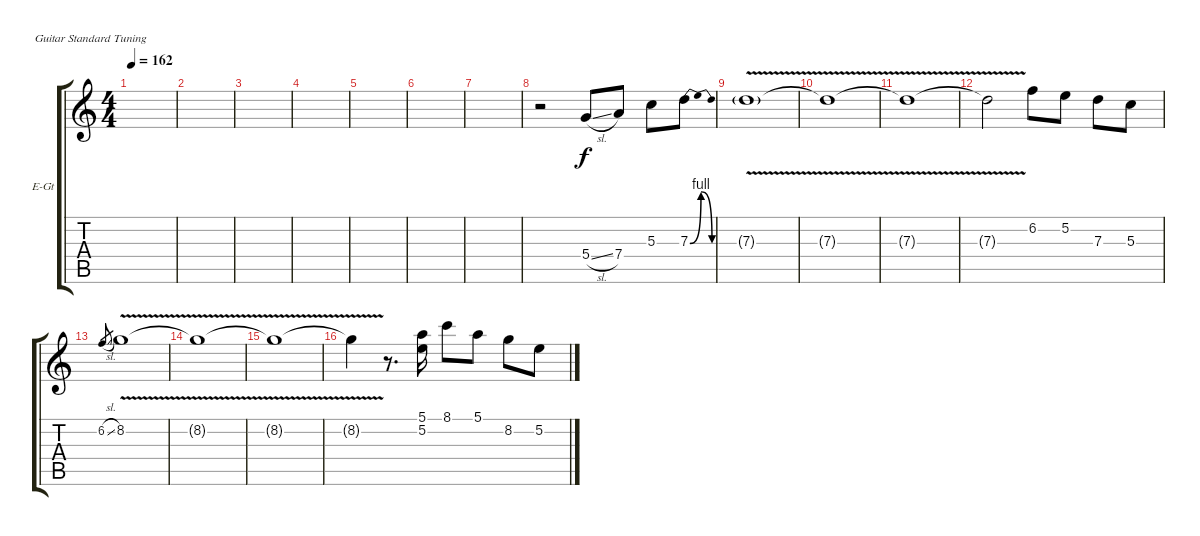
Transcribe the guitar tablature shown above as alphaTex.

\defaultSystemsLayout 4
\bracketExtendMode groupsimilarinstruments
\firstSystemTrackNameOrientation horizontal
\otherSystemsTrackNameOrientation horizontal
\track ("Guitar 3 (Solo)" "E-Gt") {instrument distortionguitar}
\staff {score tabs}
\tuning (E4 B3 G3 D3 A2 E2)
\ts (4 4)
\tempo 162
\clef g2
\scale
0.333333
\ks c
|
\scale
0.333333 |
\scale
0.333333 |
\scale
0.333333 |
\scale
0.333333 |
|
|
r.2 5.4{sl}.8 7.4.8 5.3.8 7.3{be (bendrelease 0 0 8.4 4 9 4 27 0)}.8 |
7.3{v g}.1 |
7.3{v t}.1 |
7.3{v t}.1 |
7.3{v t}.2 6.2.8 5.2.8 7.3.8 5.3.8 |
6.2{sl}.8{gr} 8.2{v}.1 |
8.2{v t}.1 |
8.2{v t}.1 |
8.2{v t}.4 r.8{d} (5.1 5.2).16 8.1.8 5.1.8 8.2.8 5.2.8
